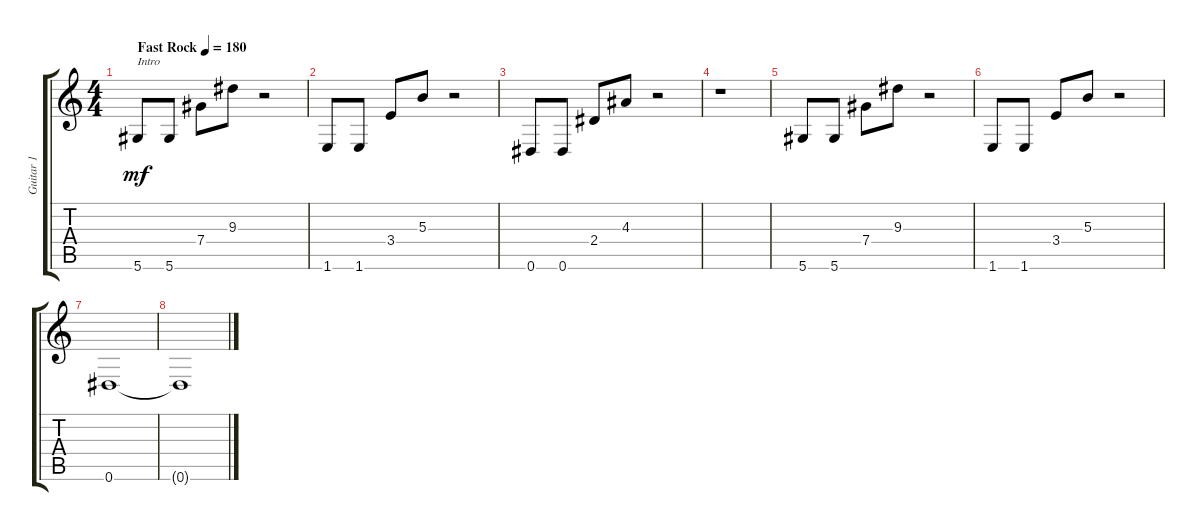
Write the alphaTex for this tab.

\track ("Guitar 1" "Guitar 1") {instrument distortionguitar}
\staff {score tabs}
\tuning (Eb4 Bb3 Gb3 Db3 Ab2 Eb2) {hide}
\ts (4 4)
\tempo (180 "Fast Rock")
\clef g2
\ks c
5.6.8{txt "Intro" dy mf instrument distortionguitar} 5.6.8 7.4.8 9.3.8 r.2 |
1.6.8 1.6.8 3.4.8 5.3.8 r.2 |
0.6.8 0.6.8 2.4.8 4.3.8 r.2 |
r.1 |
5.6.8 5.6.8 7.4.8 9.3.8 r.2 |
1.6.8 1.6.8 3.4.8 5.3.8 r.2 |
0.6.1 |
0.6{t}.1
